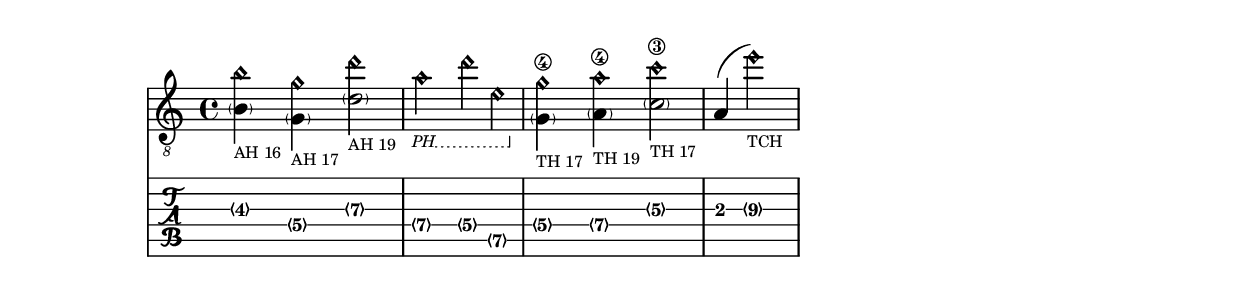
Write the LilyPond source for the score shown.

% DO NOT EDIT this file manually; it is automatically
% generated from Documentation/snippets/new
% Make any changes in Documentation/snippets/new/
% and then run scripts/auxiliar/makelsr.py
%
% This file is in the public domain.
%% Note: this file works from version 2.14.0
\version "2.14.0"

\header {
%% Translation of GIT committish: 2d548a99cb9dba80f2ff035582009477cd37eceb
  texidoces = "
Armónicos sobre cuerdas pisadas (armónicos artificiales):
"
  doctitlees = "Armónicos sobre cuerdas pisadas en tablatura"



%% Translation of GIT committish: f86f00c1a8de0f034ba48506de2801c074bd5422
  texidocde = "
Flageolett für Bundinstrumente:
"
  doctitlede = "Flageolett von Bundinstrumenten in einer Tabulatur"

%% Translation of GIT committish: 40bf2b38d674c43f38058494692d1a0993fad0bd
  texidocfr = "
Harmoniques et tablature (harmoniques artificielles)
"
  doctitlefr = "Harmoniques et tablature"


  lsrtags = "fretted-strings"
  texidoc = "
Fretted-string harmonics:
"
  doctitle = "Fretted-string harmonics in tablature"
} % begin verbatim


pinchedHarmonics = {
   \textSpannerDown
   \override TextSpanner #'bound-details #'left #'text =
      \markup {\halign #-0.5 \teeny "PH" }
      \override TextSpanner #'style =
         #'dashed-line
   \override TextSpanner #'dash-period = #0.6
   \override TextSpanner #'bound-details #'right #'attach-dir = #1
   \override TextSpanner #'bound-details #'right #'text =
      \markup { \draw-line #'(0 . 1) }
   \override TextSpanner #'bound-details #'right #'padding = #-0.5
}

harmonics = {
  %artificial harmonics (AH)
  \textLengthOn
  <\parenthesize b b'\harmonic>4_\markup{ \teeny "AH 16" }
  <\parenthesize g g'\harmonic>4_\markup{ \teeny "AH 17" }
  <\parenthesize d' d''\harmonic>2_\markup{ \teeny "AH 19" }
  %pinched harmonics (PH)
  \pinchedHarmonics
  <a'\harmonic>2\startTextSpan
  <d''\harmonic>4
  <e'\harmonic>4\stopTextSpan
  %tapped harmonics (TH)
  <\parenthesize g\4 g'\harmonic>4_\markup{ \teeny "TH 17" }
  <\parenthesize a\4 a'\harmonic>4_\markup{ \teeny "TH 19" }
  <\parenthesize c'\3 c''\harmonic>2_\markup{ \teeny "TH 17" }
  %touch harmonics (TCH)
  a4( <e''\harmonic>2. )_\markup{ \teeny "TCH" }
}

frettedStrings = {
  %artificial harmonics (AH)
  \harmonicByFret #4 g4\3
  \harmonicByFret #5 d4\4
  \harmonicByFret #7 g2\3
  %pinched harmonics (PH)
  \harmonicByFret #7 d2\4
  \harmonicByFret #5 d4\4
  \harmonicByFret #7 a4\5
  %tapped harmonics (TH)
  \harmonicByFret #5 d4\4
  \harmonicByFret #7 d4\4
  \harmonicByFret #5 g2\3
  %touch harmonics (TCH)
  a4 \harmonicByFret #9 g2.\3
}

\score {
  <<
    \new Staff {
      \new Voice {
        \clef "treble_8"
        \harmonics
      }
    }
    \new TabStaff {
      \new TabVoice {
        \frettedStrings
      }
    }
  >>
}
